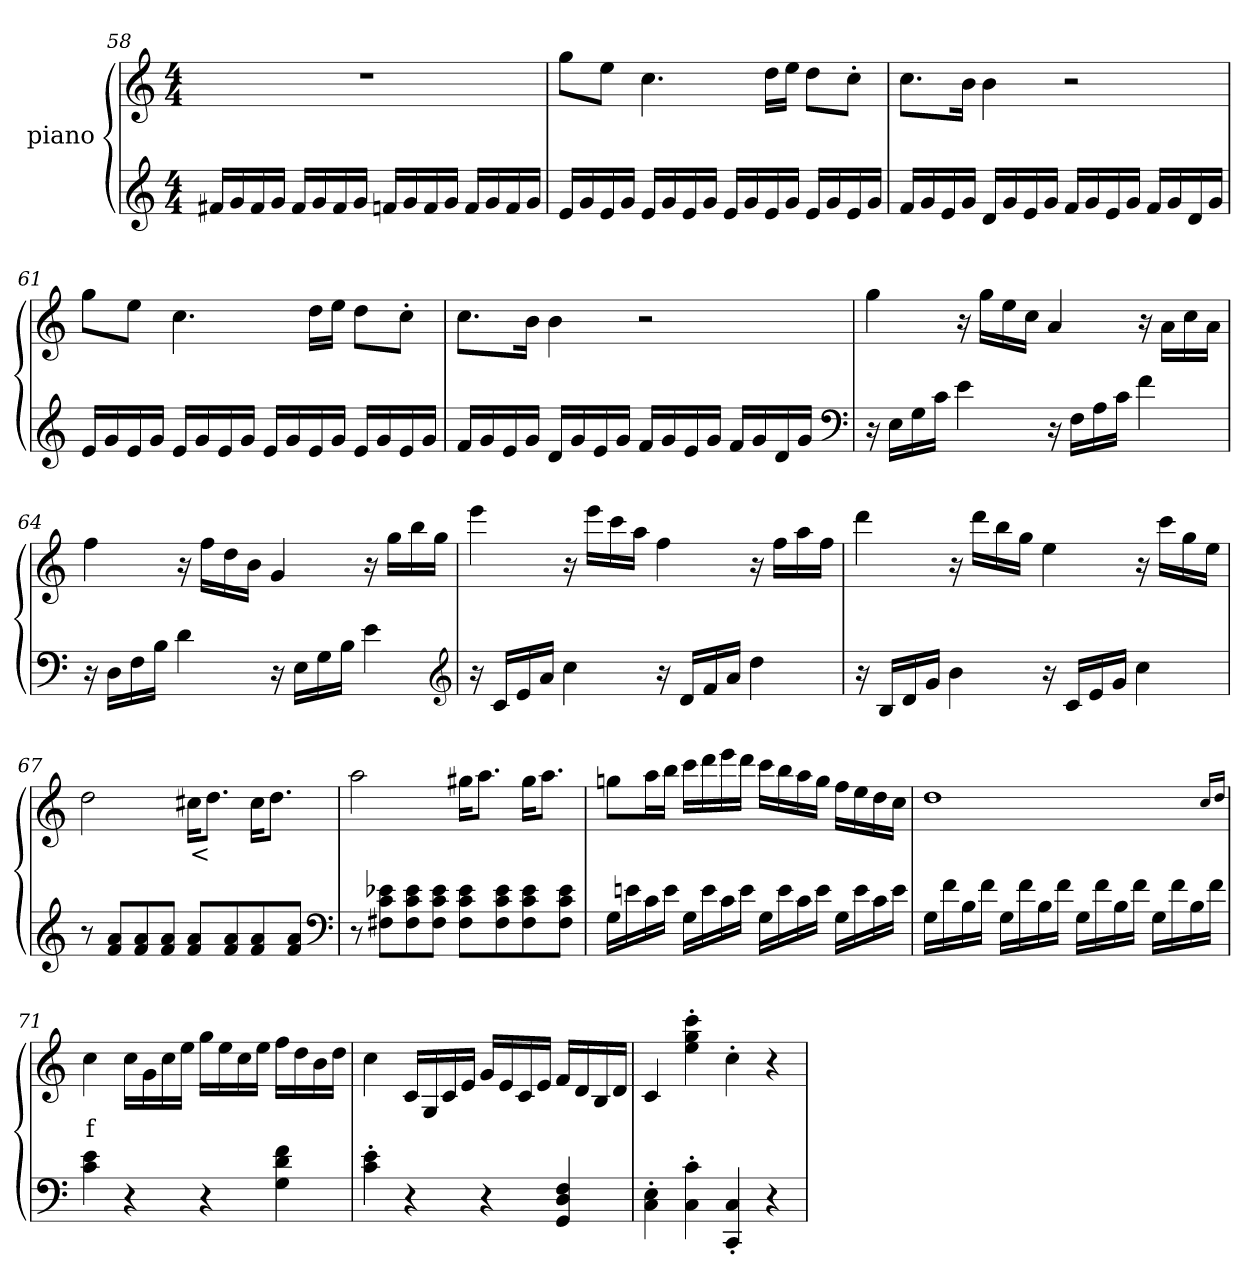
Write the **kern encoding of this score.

**kern	**kern	**text
*part2	*part1	*part1
*staff2	*staff1	*staff1
*	*I"piano	*
*clefG2	*clefG2	*
*k[]	*k[]	*
*C:	*C:	*
*M4/4	*M4/4	*
=58	=58	=58
16f#XLL	1r	p
16g	.	.
16f#	.	.
16gJJ	.	.
16f#LL	.	.
16g	.	.
16f#	.	.
16gJJ	.	.
16fnLL	.	.
16g	.	.
16f	.	.
16gJJ	.	.
16fLL	.	.
16g	.	.
16f	.	.
16gJJ	.	.
=59	=59	=59
16eLL	8ggL	.
16g	.	.
16e	8eeJ	.
16gJJ	.	.
16eLL	4.cc	.
16g	.	.
16e	.	.
16gJJ	.	.
16eLL	.	.
16g	.	.
16e	16ddLL	.
16gJJ	16eeJJ	.
16eLL	8ddL	.
16g	.	.
16e	8cc'>J	.
16gJJ	.	.
=60	=60	=60
16fLL	8.ccL	.
16g	.	.
16e	.	.
16gJJ	16bJk	.
16dLL	4b	.
16g	.	.
16e	.	.
16gJJ	.	.
16fLL	2r	.
16g	.	.
16e	.	.
16gJJ	.	.
16fLL	.	.
16g	.	.
16d	.	.
16gJJ	.	.
=61	=61	=61
16eLL	8ggL	.
16g	.	.
16e	8eeJ	.
16gJJ	.	.
16eLL	4.cc	.
16g	.	.
16e	.	.
16gJJ	.	.
16eLL	.	.
16g	.	.
16e	16ddLL	.
16gJJ	16eeJJ	.
16eLL	8ddL	.
16g	.	.
16e	8cc'>J	.
16gJJ	.	.
=62	=62	=62
16fLL	8.ccL	.
16g	.	.
16e	.	.
16gJJ	16bJk	.
16dLL	4b	.
16g	.	.
16e	.	.
16gJJ	.	.
16fLL	2r	.
16g	.	.
16e	.	.
16gJJ	.	.
16fLL	.	.
16g	.	.
16d	.	.
16gJJ	.	.
*clefF4	*	*
=63	=63	=63
16r	4gg	.
16ELL	.	.
16G	.	.
16cJJ	.	.
4e	16r	.
.	16ggLL	.
.	16ee	.
.	16ccJJ	.
16r	4a	.
16FLL	.	.
16A	.	.
16cJJ	.	.
4f	16r	.
.	16aLL	.
.	16cc	.
.	16aJJ	.
=64	=64	=64
16r	4ff	.
16DLL	.	.
16F	.	.
16BJJ	.	.
4d	16r	.
.	16ffLL	.
.	16dd	.
.	16bJJ	.
16r	4g	.
16ELL	.	.
16G	.	.
16BJJ	.	.
4e	16r	.
.	16ggLL	.
.	16bb	.
.	16ggJJ	.
*clefG2	*	*
=65	=65	=65
16r	4eee	.
16cLL	.	.
16e	.	.
16aJJ	.	.
4cc	16r	.
.	16eeeLL	.
.	16ccc	.
.	16aaJJ	.
16r	4ff	.
16dLL	.	.
16f	.	.
16aJJ	.	.
4dd	16r	.
.	16ffLL	.
.	16aa	.
.	16ffJJ	.
=66	=66	=66
16r	4ddd	.
16BLL	.	.
16d	.	.
16gJJ	.	.
4b	16r	.
.	16dddLL	.
.	16bb	.
.	16ggJJ	.
16r	4ee	.
16cLL	.	.
16e	.	.
16gJJ	.	.
4cc	16r	.
.	16cccLL	.
.	16gg	.
.	16eeJJ	.
=67	=67	=67
8r	2dd	.
8f 8aL	.	.
8f 8a	.	.
8f 8aJ	.	.
8f 8aL	16cc#XL	<
.	8.ddJ	.
8f 8a	.	.
8f 8a	16cc#L	.
.	8.ddJ	.
8f 8aJ	.	.
*clefF4	*	*
=68	=68	=68
8r	2aa	.
8F#X 8c 8e-XL	.	.
8F# 8c 8e-	.	.
8F# 8c 8e-J	.	.
8F# 8c 8e-L	16gg#XL	.
.	8.aaJ	.
8F# 8c 8e-	.	.
8F# 8c 8e-	16gg#L	.
.	8.aaJ	.
8F# 8c 8e-J	.	.
=69	=69	=69
16GLL	8ggnL	.
16en	.	.
16c	16aaL	.
16eJJ	16bbJJ	.
16GLL	16cccLL	.
16e	16ddd	.
16c	16eee	.
16eJJ	16dddJJ	.
16GLL	16cccLL	.
16e	16bb	.
16c	16aa	.
16eJJ	16ggJJ	.
16GLL	16ffLL	.
16e	16ee	.
16c	16dd	.
16eJJ	16ccJJ	.
=70	=70	=70
16GLL	1dd	.
16f	.	.
16B	.	.
16fJJ	.	.
16GLL	.	.
16f	.	.
16B	.	.
16fJJ	.	.
16GLL	.	.
16f	.	.
16B	.	.
16fJJ	.	.
16GLL	.	.
16f	.	.
16B	.	.
16fJJ	.	.
.	16qccLL	.
.	16qddJJ	.
=71	=71	=71
4c 4e	4cc	f
4r	16ccLL	.
.	16g	.
.	16cc	.
.	16eeJJ	.
4r	16ggLL	.
.	16ee	.
.	16cc	.
.	16eeJJ	.
4G 4d 4f	16ffLL	.
.	16dd	.
.	16b	.
.	16ddJJ	.
=72	=72	=72
4c'> 4e'>	4cc	.
4r	16cLL	.
.	16G	.
.	16c	.
.	16eJJ	.
4r	16gLL	.
.	16e	.
.	16c	.
.	16eJJ	.
4GG 4D 4F	16fLL	.
.	16d	.
.	16B	.
.	16dJJ	.
=73	=73	=73
4C'> 4E'>	4c	.
4C'> 4c'>	4ee'> 4gg'> 4ccc'>	.
4CC'> 4C'>	4cc'>	.
4r	4r	.
=	=	=
*-	*-	*-
